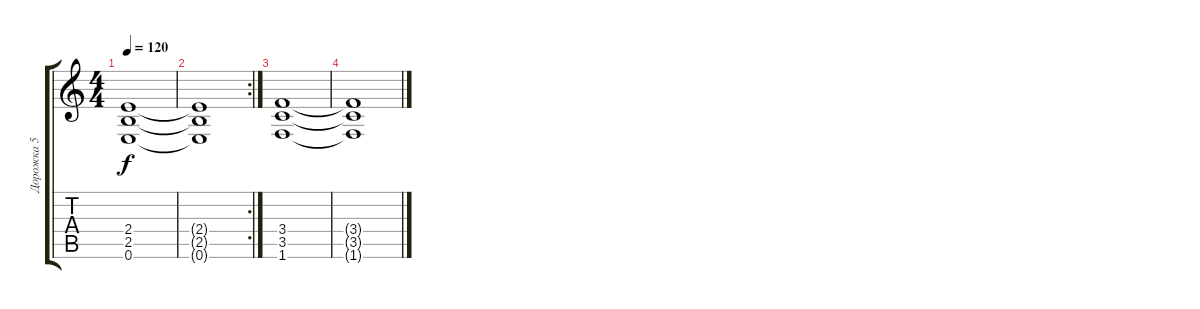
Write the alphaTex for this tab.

\track ("Дорожка 5" "Дорожка 5") {instrument distortionguitar}
\staff {score tabs}
\tuning (E4 B3 G3 D3 A2 E2) {hide}
\ts (4 4)
\tempo 120
\clef g2
\ks c
(2.4{t} 2.5{t} 0.6{t}).1{dy f} |
\rc 2
(2.4{t} 2.5{t} 0.6{t}).1 |
(3.4 3.5 1.6).1 |
(3.4{t} 3.5{t} 1.6{t}).1
